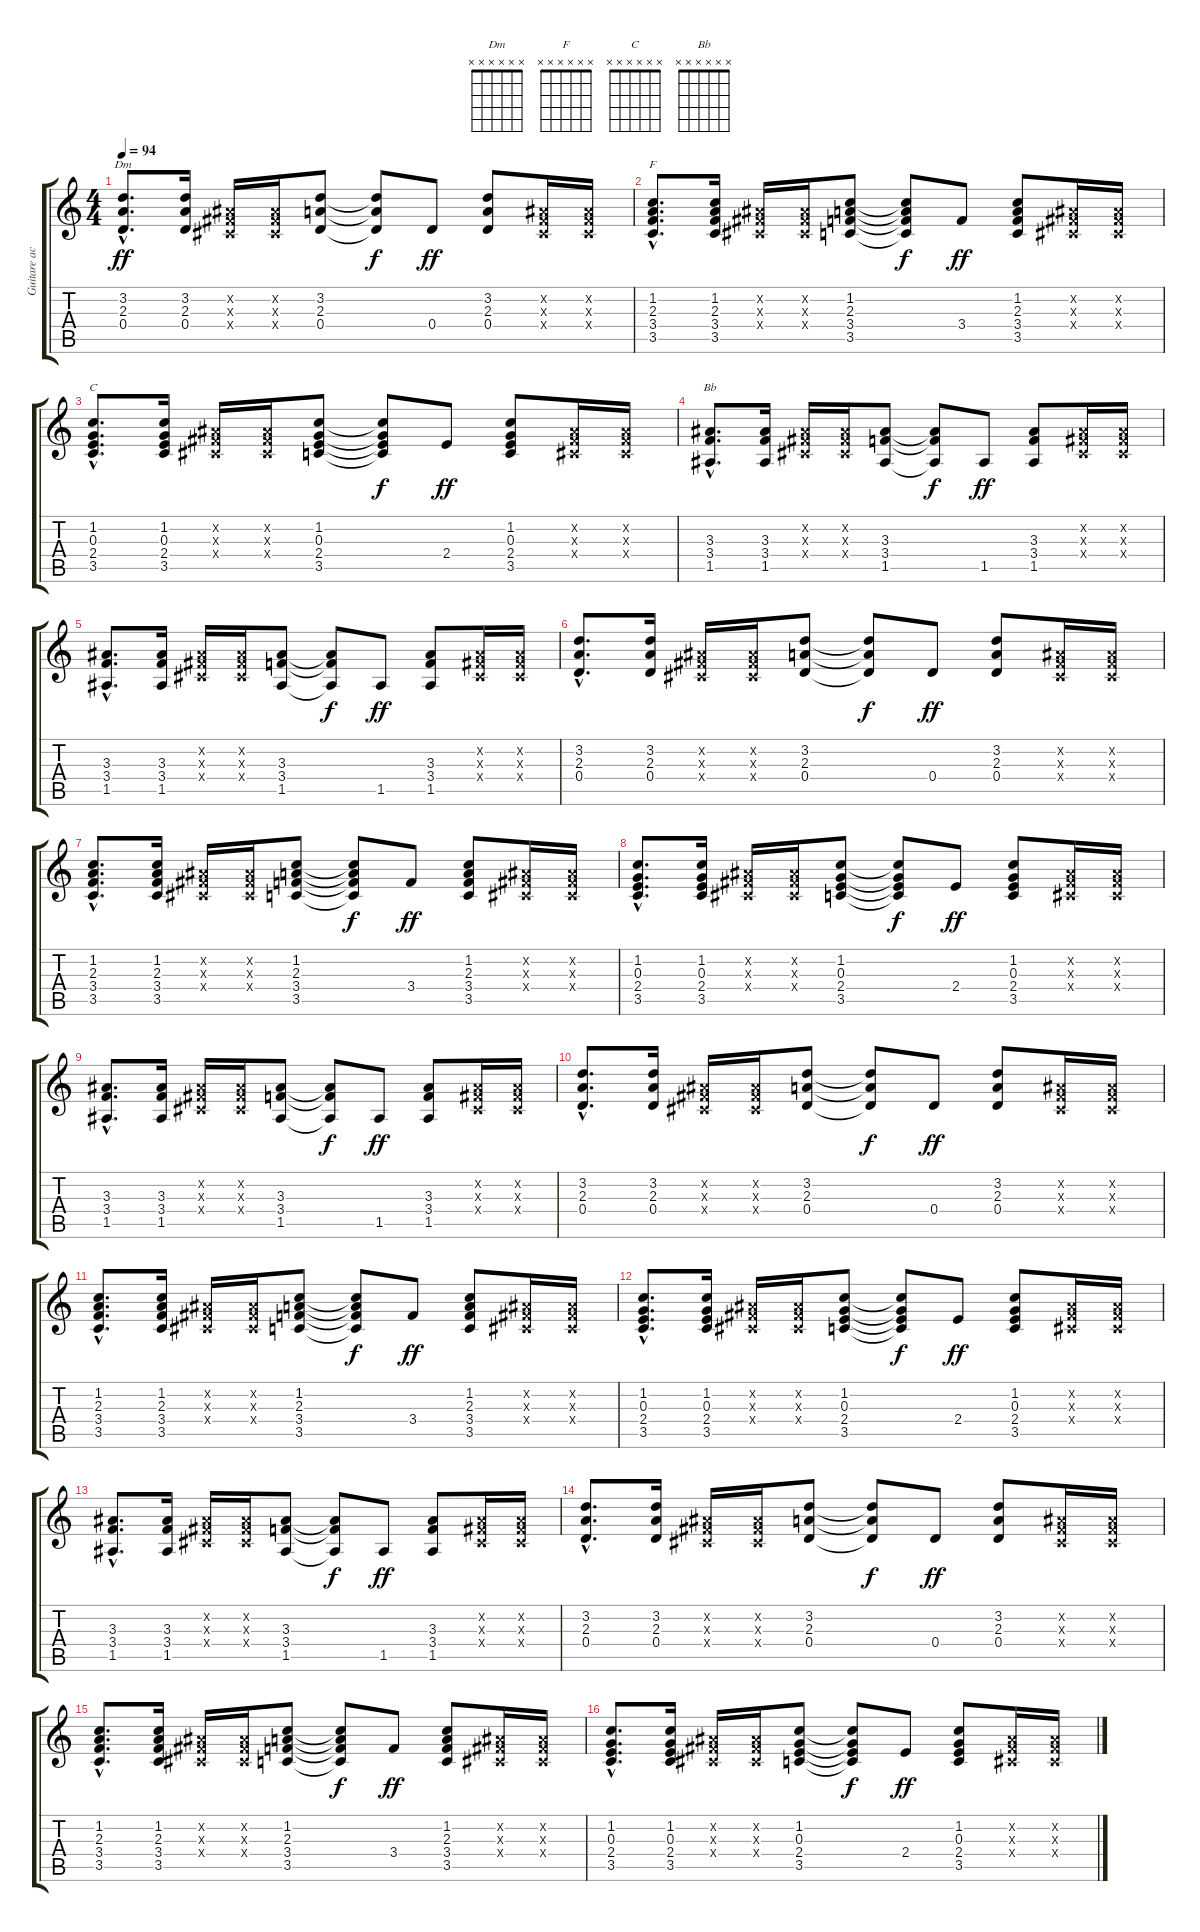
\track ("Guitare acoustique" "Guitare ac") {instrument acousticguitarsteel}
\staff {score tabs}
\tuning (E4 B3 G3 D3 A2 E2) {hide}
\chord ("Dm" x x x x x x) {firstfret 0}
\chord ("F" x x x x x x) {firstfret 0}
\chord ("C" x x x x x x) {firstfret 0}
\chord ("Bb" x x x x x x) {firstfret 0}
\ts (4 4)
\tempo 94
\clef g2
\ks c
(3.2{hac} 2.3{hac} 0.4{hac}).8{d ch "Dm" dy ff} (3.2 2.3 0.4).16 (-1.2{x} -1.3{x} -1.4{x}).16 (-1.2{x} -1.3{x} -1.4{x}).16 (3.2 2.3 0.4).8 (3.2{t} 2.3{t} 0.4{t}).8{dy f} 0.4.8{dy ff} (3.2 2.3 0.4).8 (-1.2{x} -1.3{x} -1.4{x}).16 (-1.2{x} -1.3{x} -1.4{x}).16 |
(1.2{hac} 2.3{hac} 3.4{hac} 3.5{hac}).8{d ch "F"} (1.2 2.3 3.4 3.5).16 (-1.2{x} -1.3{x} -1.4{x}).16 (-1.2{x} -1.3{x} -1.4{x}).16 (1.2 2.3 3.4 3.5).8 (1.2{t} 2.3{t} 3.4{t} 3.5{t}).8{dy f} 3.4.8{dy ff} (1.2 2.3 3.4 3.5).8 (-1.2{x} -1.3{x} -1.4{x}).16 (-1.2{x} -1.3{x} -1.4{x}).16 |
(1.2{hac} 0.3{hac} 2.4{hac} 3.5{hac}).8{d ch "C"} (1.2 0.3 2.4 3.5).16 (-1.2{x} -1.3{x} -1.4{x}).16 (-1.2{x} -1.3{x} -1.4{x}).16 (1.2 0.3 2.4 3.5).8 (1.2{t} 0.3{t} 2.4{t} 3.5{t}).8{dy f} 2.4.8{dy ff} (1.2 0.3 2.4 3.5).8 (-1.2{x} -1.3{x} -1.4{x}).16 (-1.2{x} -1.3{x} -1.4{x}).16 |
(3.3{hac} 3.4{hac} 1.5{hac}).8{d ch "Bb"} (3.3 3.4 1.5).16 (-1.2{x} -1.3{x} -1.4{x}).16 (-1.2{x} -1.3{x} -1.4{x}).16 (3.3 3.4 1.5).8 (3.3{t} 3.4{t} 1.5{t}).8{dy f} 1.5.8{dy ff} (3.3 3.4 1.5).8 (-1.2{x} -1.3{x} -1.4{x}).16 (-1.2{x} -1.3{x} -1.4{x}).16 |
(3.3{hac} 3.4{hac} 1.5{hac}).8{d} (3.3 3.4 1.5).16 (-1.2{x} -1.3{x} -1.4{x}).16 (-1.2{x} -1.3{x} -1.4{x}).16 (3.3 3.4 1.5).8 (3.3{t} 3.4{t} 1.5{t}).8{dy f} 1.5.8{dy ff} (3.3 3.4 1.5).8 (-1.2{x} -1.3{x} -1.4{x}).16 (-1.2{x} -1.3{x} -1.4{x}).16 |
(3.2{hac} 2.3{hac} 0.4{hac}).8{d} (3.2 2.3 0.4).16 (-1.2{x} -1.3{x} -1.4{x}).16 (-1.2{x} -1.3{x} -1.4{x}).16 (3.2 2.3 0.4).8 (3.2{t} 2.3{t} 0.4{t}).8{dy f} 0.4.8{dy ff} (3.2 2.3 0.4).8 (-1.2{x} -1.3{x} -1.4{x}).16 (-1.2{x} -1.3{x} -1.4{x}).16 |
(1.2{hac} 2.3{hac} 3.4{hac} 3.5{hac}).8{d} (1.2 2.3 3.4 3.5).16 (-1.2{x} -1.3{x} -1.4{x}).16 (-1.2{x} -1.3{x} -1.4{x}).16 (1.2 2.3 3.4 3.5).8 (1.2{t} 2.3{t} 3.4{t} 3.5{t}).8{dy f} 3.4.8{dy ff} (1.2 2.3 3.4 3.5).8 (-1.2{x} -1.3{x} -1.4{x}).16 (-1.2{x} -1.3{x} -1.4{x}).16 |
(1.2{hac} 0.3{hac} 2.4{hac} 3.5{hac}).8{d} (1.2 0.3 2.4 3.5).16 (-1.2{x} -1.3{x} -1.4{x}).16 (-1.2{x} -1.3{x} -1.4{x}).16 (1.2 0.3 2.4 3.5).8 (1.2{t} 0.3{t} 2.4{t} 3.5{t}).8{dy f} 2.4.8{dy ff} (1.2 0.3 2.4 3.5).8 (-1.2{x} -1.3{x} -1.4{x}).16 (-1.2{x} -1.3{x} -1.4{x}).16 |
(3.3{hac} 3.4{hac} 1.5{hac}).8{d} (3.3 3.4 1.5).16 (-1.2{x} -1.3{x} -1.4{x}).16 (-1.2{x} -1.3{x} -1.4{x}).16 (3.3 3.4 1.5).8 (3.3{t} 3.4{t} 1.5{t}).8{dy f} 1.5.8{dy ff} (3.3 3.4 1.5).8 (-1.2{x} -1.3{x} -1.4{x}).16 (-1.2{x} -1.3{x} -1.4{x}).16 |
(3.2{hac} 2.3{hac} 0.4{hac}).8{d} (3.2 2.3 0.4).16 (-1.2{x} -1.3{x} -1.4{x}).16 (-1.2{x} -1.3{x} -1.4{x}).16 (3.2 2.3 0.4).8 (3.2{t} 2.3{t} 0.4{t}).8{dy f} 0.4.8{dy ff} (3.2 2.3 0.4).8 (-1.2{x} -1.3{x} -1.4{x}).16 (-1.2{x} -1.3{x} -1.4{x}).16 |
(1.2{hac} 2.3{hac} 3.4{hac} 3.5{hac}).8{d} (1.2 2.3 3.4 3.5).16 (-1.2{x} -1.3{x} -1.4{x}).16 (-1.2{x} -1.3{x} -1.4{x}).16 (1.2 2.3 3.4 3.5).8 (1.2{t} 2.3{t} 3.4{t} 3.5{t}).8{dy f} 3.4.8{dy ff} (1.2 2.3 3.4 3.5).8 (-1.2{x} -1.3{x} -1.4{x}).16 (-1.2{x} -1.3{x} -1.4{x}).16 |
(1.2{hac} 0.3{hac} 2.4{hac} 3.5{hac}).8{d} (1.2 0.3 2.4 3.5).16 (-1.2{x} -1.3{x} -1.4{x}).16 (-1.2{x} -1.3{x} -1.4{x}).16 (1.2 0.3 2.4 3.5).8 (1.2{t} 0.3{t} 2.4{t} 3.5{t}).8{dy f} 2.4.8{dy ff} (1.2 0.3 2.4 3.5).8 (-1.2{x} -1.3{x} -1.4{x}).16 (-1.2{x} -1.3{x} -1.4{x}).16 |
(3.3{hac} 3.4{hac} 1.5{hac}).8{d} (3.3 3.4 1.5).16 (-1.2{x} -1.3{x} -1.4{x}).16 (-1.2{x} -1.3{x} -1.4{x}).16 (3.3 3.4 1.5).8 (3.3{t} 3.4{t} 1.5{t}).8{dy f} 1.5.8{dy ff} (3.3 3.4 1.5).8 (-1.2{x} -1.3{x} -1.4{x}).16 (-1.2{x} -1.3{x} -1.4{x}).16 |
(3.2{hac} 2.3{hac} 0.4{hac}).8{d} (3.2 2.3 0.4).16 (-1.2{x} -1.3{x} -1.4{x}).16 (-1.2{x} -1.3{x} -1.4{x}).16 (3.2 2.3 0.4).8 (3.2{t} 2.3{t} 0.4{t}).8{dy f} 0.4.8{dy ff} (3.2 2.3 0.4).8 (-1.2{x} -1.3{x} -1.4{x}).16 (-1.2{x} -1.3{x} -1.4{x}).16 |
(1.2{hac} 2.3{hac} 3.4{hac} 3.5{hac}).8{d} (1.2 2.3 3.4 3.5).16 (-1.2{x} -1.3{x} -1.4{x}).16 (-1.2{x} -1.3{x} -1.4{x}).16 (1.2 2.3 3.4 3.5).8 (1.2{t} 2.3{t} 3.4{t} 3.5{t}).8{dy f} 3.4.8{dy ff} (1.2 2.3 3.4 3.5).8 (-1.2{x} -1.3{x} -1.4{x}).16 (-1.2{x} -1.3{x} -1.4{x}).16 |
(1.2{hac} 0.3{hac} 2.4{hac} 3.5{hac}).8{d} (1.2 0.3 2.4 3.5).16 (-1.2{x} -1.3{x} -1.4{x}).16 (-1.2{x} -1.3{x} -1.4{x}).16 (1.2 0.3 2.4 3.5).8 (1.2{t} 0.3{t} 2.4{t} 3.5{t}).8{dy f} 2.4.8{dy ff} (1.2 0.3 2.4 3.5).8 (-1.2{x} -1.3{x} -1.4{x}).16 (-1.2{x} -1.3{x} -1.4{x}).16
